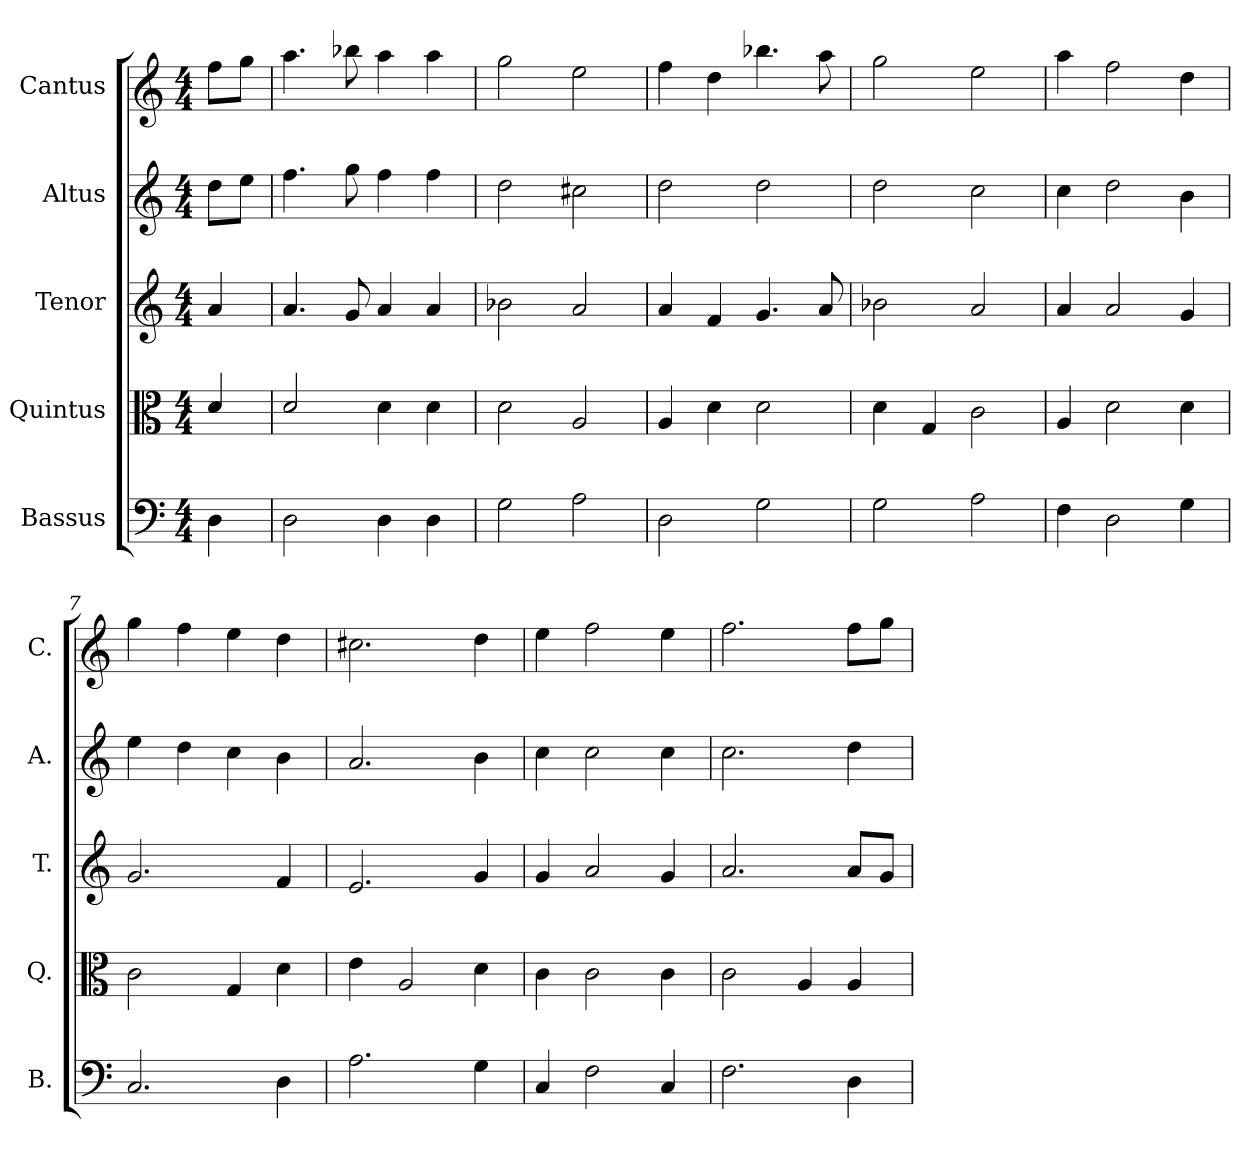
**kern	**kern	**kern	**kern	**kern
*part5	*part4	*part3	*part2	*part1
*staff5	*staff4	*staff3	*staff2	*staff1
*I"Bassus	*I"Quintus	*I"Tenor	*I"Altus	*I"Cantus
*I'B.	*I'Q.	*I'T.	*I'A.	*I'C.
*clefF4	*clefC3	*clefG2	*clefG2	*clefG2
*k[]	*k[]	*k[]	*k[]	*k[]
*M4/4	*M4/4	*M4/4	*M4/4	*M4/4
=1	=1	=1	=1	=1
4D\	4d/	4a/	8dd\L	8ff\L
.	.	.	8ee\J	8gg\J
=2	=2	=2	=2	=2
2D\	2d/	4.a/	4.ff\	4.aa\
.	.	8g/	8gg\	8bb-X\
4D\	4d\	4a/	4ff\	4aa\
4D\	4d\	4a/	4ff\	4aa\
=3	=3	=3	=3	=3
2G\	2d\	2b-X\	2dd\	2gg\
2A\	2A/	2a/	2cc#X\	2ee\
=4	=4	=4	=4	=4
2D\	4A/	4a/	2dd\	4ff\
.	4d\	4f/	.	4dd\
2G\	2d\	4.g/	2dd\	4.bb-X\
.	.	8a/	.	8aa\
=5	=5	=5	=5	=5
2G\	4d\	2b-X\	2dd\	2gg\
.	4G/	.	.	.
2A\	2c\	2a/	2cc\	2ee\
=6	=6	=6	=6	=6
4F\	4A/	4a/	4cc\	4aa\
2D\	2d\	2a/	2dd\	2ff\
4G\	4d\	4g/	4b\	4dd\
!!LO:LB:g=z
=7	=7	=7	=7	=7
2.C/	2c\	2.g/	4ee\	4gg\
.	.	.	4dd\	4ff\
.	4G/	.	4cc\	4ee\
4D\	4d\	4f/	4b\	4dd\
=8	=8	=8	=8	=8
2.A\	4e\	2.e/	2.a/	2.cc#X\
.	2A/	.	.	.
4G\	4d\	4g/	4b\	4dd\
=9	=9	=9	=9	=9
4C/	4c\	4g/	4cc\	4ee\
2F\	2c\	2a/	2cc\	2ff\
4C/	4c\	4g/	4cc\	4ee\
=10	=10	=10	=10	=10
2.F\	2c\	2.a/	2.cc\	2.ff\
.	4A/	.	.	.
4D\	4A/	8a/L	4dd\	8ff\L
.	.	8g/J	.	8gg\J
=	=	=	=	=
*-	*-	*-	*-	*-
